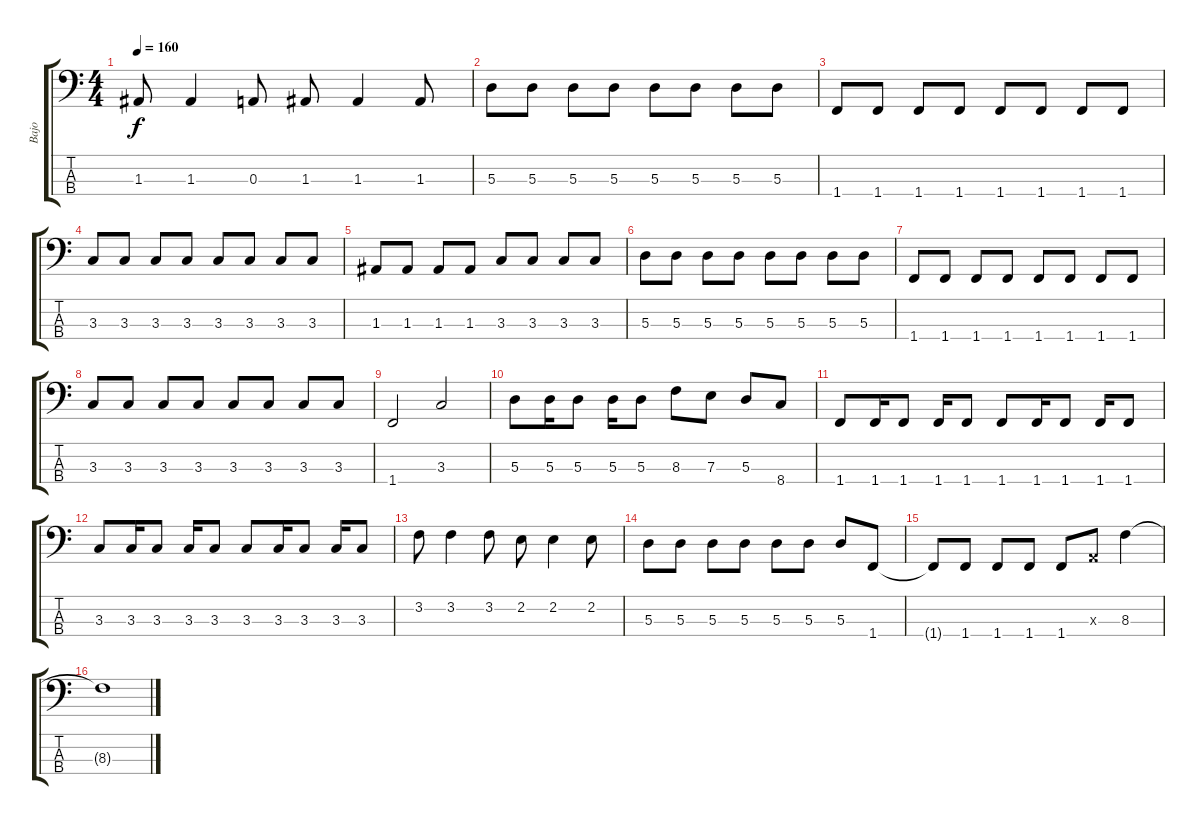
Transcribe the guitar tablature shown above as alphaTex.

\track ("Bajo" "Bajo") {instrument electricbasspick}
\staff {score tabs}
\tuning (G2 D2 A1 E1) {hide}
\ts (4 4)
\tempo 160
\clef f4
\ks c
1.3.8{dy f} 1.3.4 0.3.8 1.3.8 1.3.4 1.3.8 |
5.3.8 5.3.8 5.3.8 5.3.8 5.3.8 5.3.8 5.3.8 5.3.8 |
1.4.8 1.4.8 1.4.8 1.4.8 1.4.8 1.4.8 1.4.8 1.4.8 |
3.3.8 3.3.8 3.3.8 3.3.8 3.3.8 3.3.8 3.3.8 3.3.8 |
1.3.8 1.3.8 1.3.8 1.3.8 3.3.8 3.3.8 3.3.8 3.3.8 |
5.3.8 5.3.8 5.3.8 5.3.8 5.3.8 5.3.8 5.3.8 5.3.8 |
1.4.8 1.4.8 1.4.8 1.4.8 1.4.8 1.4.8 1.4.8 1.4.8 |
3.3.8 3.3.8 3.3.8 3.3.8 3.3.8 3.3.8 3.3.8 3.3.8 |
1.4.2 3.3.2 |
5.3.8 5.3.16 5.3.8 5.3.16 5.3.8 8.3.8 7.3.8 5.3.8 8.4.8 |
1.4.8 1.4.16 1.4.8 1.4.16 1.4.8 1.4.8 1.4.16 1.4.8 1.4.16 1.4.8 |
3.3.8 3.3.16 3.3.8 3.3.16 3.3.8 3.3.8 3.3.16 3.3.8 3.3.16 3.3.8 |
3.2.8 3.2.4 3.2.8 2.2.8 2.2.4 2.2.8 |
5.3.8 5.3.8 5.3.8 5.3.8 5.3.8 5.3.8 5.3.8 1.4.8 |
1.4{t}.8 1.4.8 1.4.8 1.4.8 1.4.8 0.3{x}.8 8.3.4 |
8.3{t}.1
